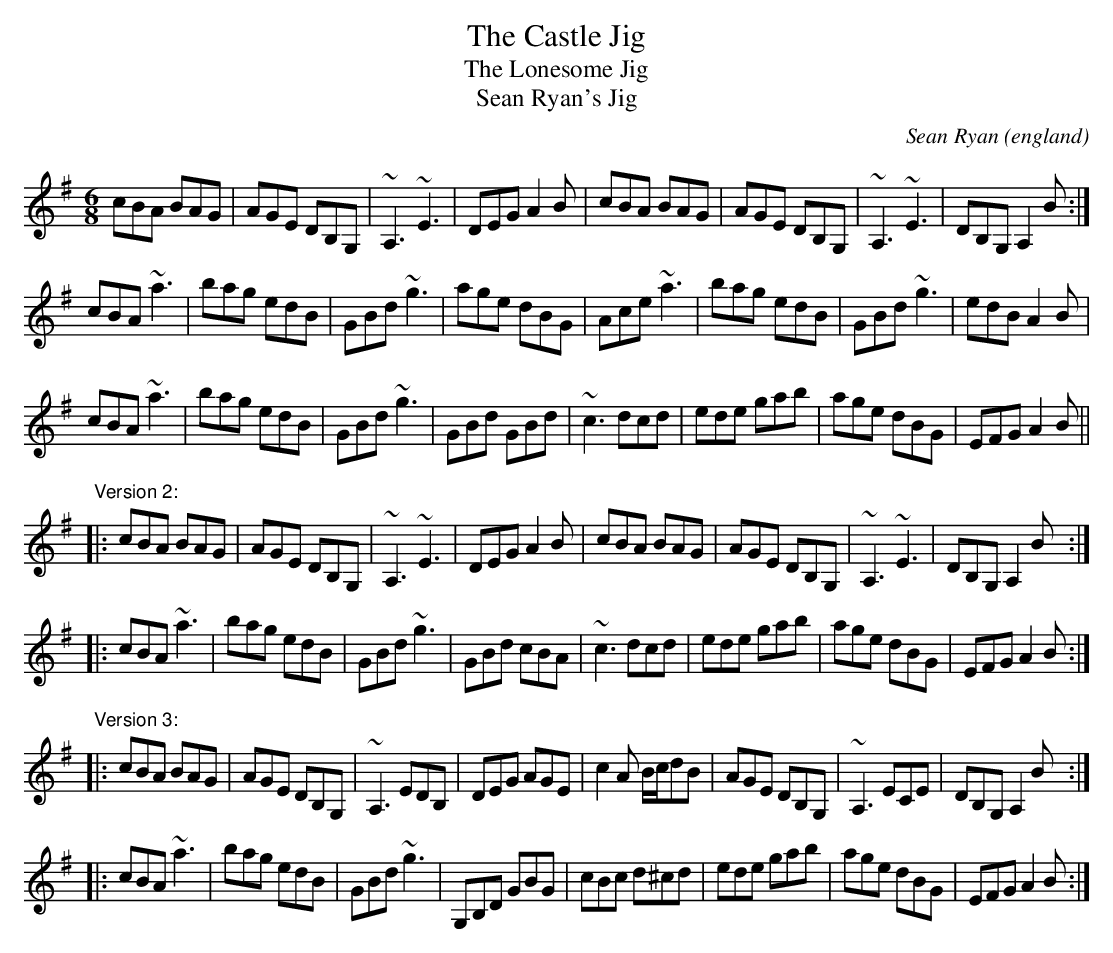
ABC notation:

X:1
T:Castle Jig, The
T:Lonesome Jig, The
T:Sean Ryan's Jig
O:england
C:Sean Ryan
M:6/8
K:Ador
cBA BAG|AGE DB,G,|~A,3 ~E3|DEG A2B|cBA BAG|AGE DB,G,|~A,3 ~E3|DB,G, A,2B:|
cBA ~a3|bag edB|GBd ~g3|age dBG|Ace ~a3|bag edB|GBd ~g3|edB A2B|
cBA ~a3|bag edB|GBd ~g3|GBd GBd|~c3 dcd|ede gab|age dBG|EFG A2B||
"Version 2:"
|:cBA BAG|AGE DB,G,|~A,3 ~E3|DEG A2B|cBA BAG|AGE DB,G,|~A,3 ~E3|DB,G, A,2B:|
|:cBA ~a3|bag edB|GBd ~g3|GBd cBA|~c3 dcd|ede gab|age dBG|EFG A2B:|
"Version 3:"
|:cBA BAG|AGE DB,G,|~A,3 EDB,|DEG AGE|c2A B/c/dB|AGE DB,G,|~A,3 ECE|DB,G, A,2B:|
|:cBA ~a3|bag edB|GBd ~g3|G,B,D GBG|cBc d^cd|ede gab|age dBG|EFG A2B:|
